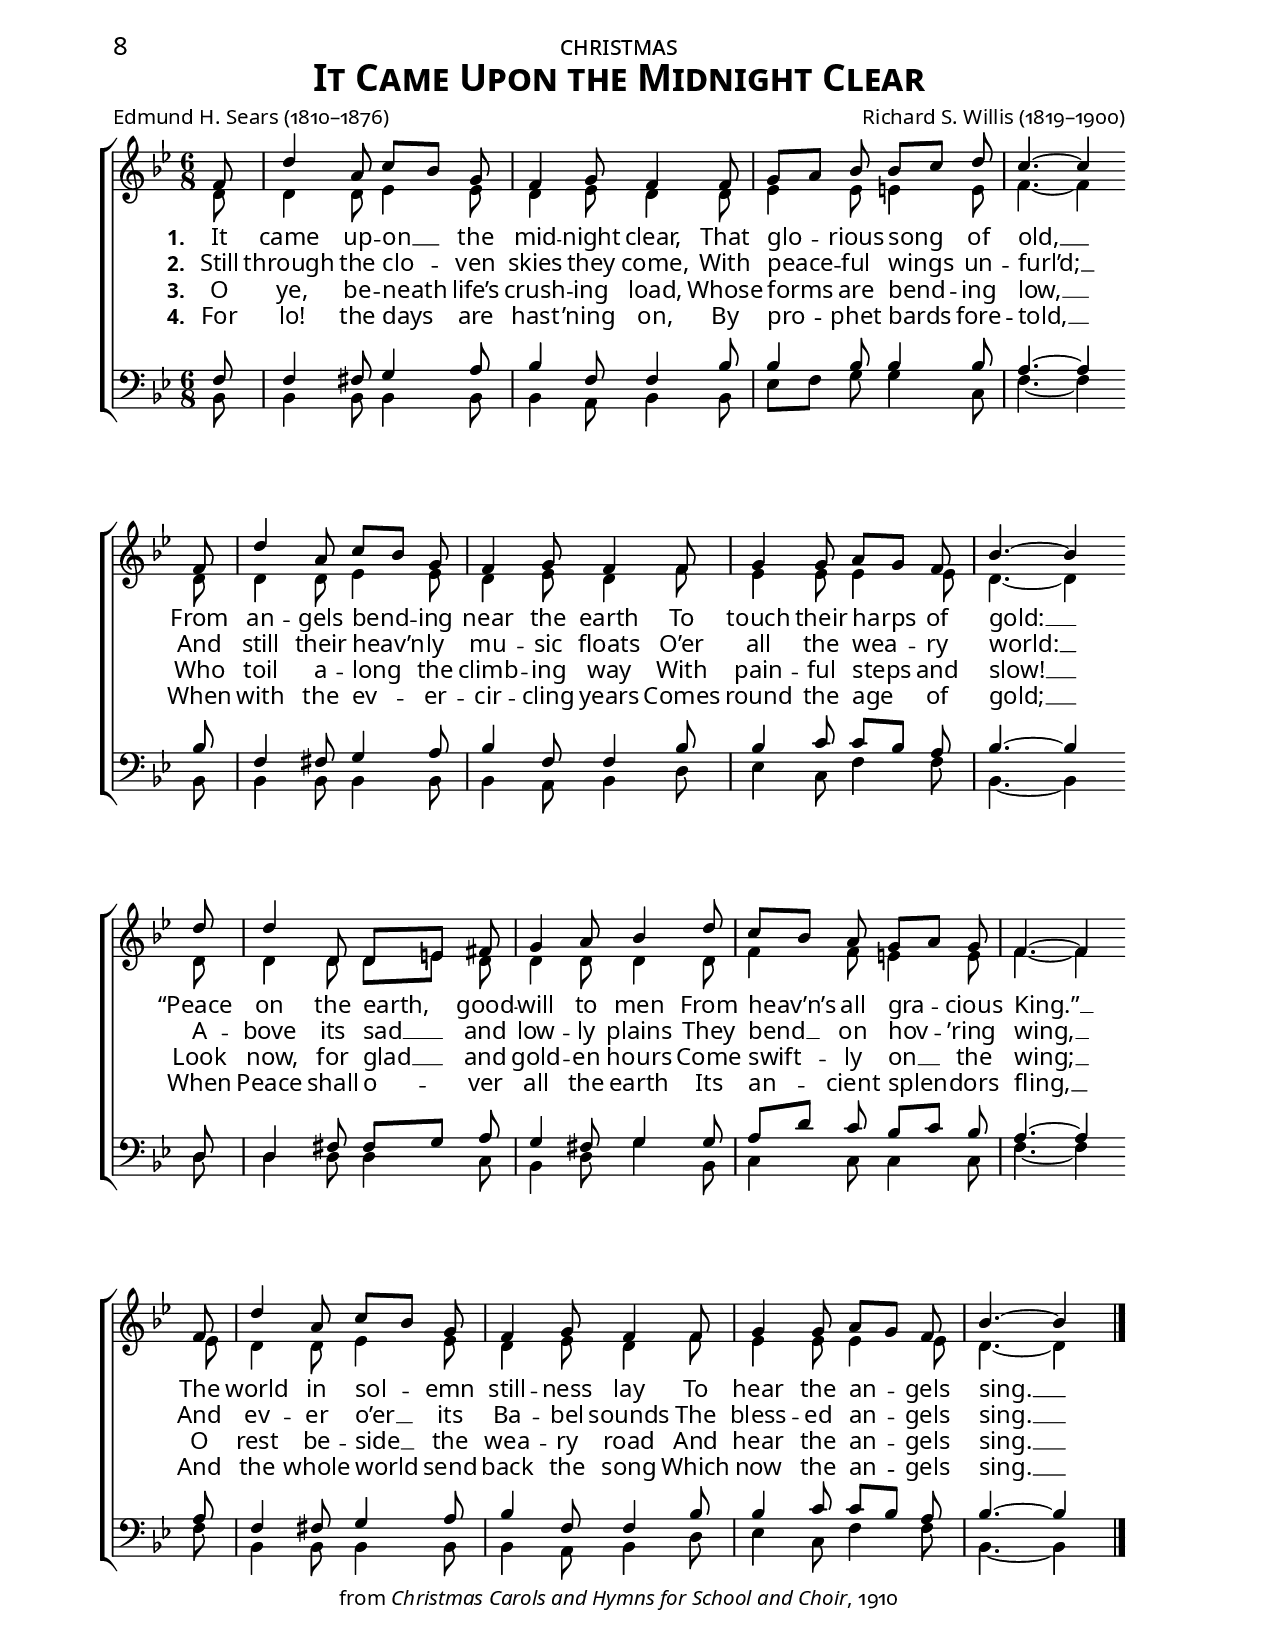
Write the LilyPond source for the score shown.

\version "2.14.2"
\include "util.ly"
\header {
  title = \markup{\override #'(font-name . "Garamond Premier Pro Semibold"){ \abs-fontsize #18 \smallCapsOldStyle"It Came Upon the Midnight Clear"}}
  poet = \markup\oldStyleNum"Edmund H. Sears (1810–1876)"
  composer = \markup\oldStyleNum"Richard S. Willis (1819–1900)"
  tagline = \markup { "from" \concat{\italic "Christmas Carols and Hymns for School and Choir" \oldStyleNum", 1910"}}
}
\paper {
  paper-height = 11\in
  paper-width = 8.5\in
  indent = 0\in
  %system-system-spacing = #'((basic-distance . 10) (padding . 0))
  %system-system-spacing =
  %  #'((basic-distance . 0)
  %     (minimum-distance . 0)
  %     (padding . -0.35)
  %     (stretchability . 100))
  ragged-last-bottom = ##f
  ragged-bottom = ##f
  two-sided = ##t
  inner-margin = 1\in
  outer-margin = 0.75\in
  top-margin = 0.26\in
  bottom-margin = 0.25\in
  first-page-number = #008
  print-first-page-number = ##t
  headerLine = \markup{\override #'(font-name . "Garamond Premier Pro") \smallCapsOldStyle"christmas"}
  oddHeaderMarkup = \markup\fill-line{
     \override #'(font-name . "Garamond Premier Pro")\abs-fontsize #12.5
     \combine 
        \fill-line{"" \on-the-fly #print-page-number-check-first
        \oldStylePageNum""
        }
        \fill-line{\headerLine}
  }
  evenHeaderMarkup = \markup {
     \override #'(font-name . "Garamond Premier Pro")\abs-fontsize #12.5
     \combine
        \on-the-fly #print-page-number-check-first
        \oldStylePageNum""
        \fill-line{\headerLine}
  }
}
#(set-global-staff-size 18) \paper{ #(define fonts (make-pango-font-tree "Garamond Premier Pro" "Garamond Premier Pro" "Garamond Premier Pro" (/ 18 20))) }
global = {
  \key bes \major
  \time 6/8
  \autoBeamOff
  \override DynamicLineSpanner #'staff-padding = #0.0
  \override DynamicLineSpanner #'Y-extent = #'(-1 . 1)
}

sopMusic = \relative c' {
  \partial 8 f8 |
  d'4 a8 c[ bes] g8 |
  f4 g8 f4 f8 |
  g[ a] bes bes[ c] d |
  c4.~ c4 \bar""\break
  
  f,8 |
  d'4 a8 c[ bes] g8 |
  f4 g8 f4 f8 |
  g4 g8 a[ g] f |
  bes4.~bes4 | \bar""\break
  
  d8 |
  d4 d,8 d[ e] fis |
  g4 a8 bes4 d8 |
  c[ bes] a g[ a] g |
  f4.~f4 \bar""\break
  
  f8 |
  d'4 a8 c[ bes] g8 |
  f4 g8 f4 f8 |
  g4 g8 a[ g] f |
  bes4.~bes4 \bar "|."
}
sopWords = \lyricmode {
  
}

altoMusic = \relative c' {
  d8 |
  d4 d8 ees4 ees8 |
  d4 ees8 d4 d8 |
  ees4 ees8 e4 e8 |
  f4.~f4 |
  
  d8 |
  d4 d8 ees4 ees8 |
  d4 ees8 d4 f8 |
  ees4 ees8 ees4 ees8 |
  d4.~ d4 |
  
  d8 |
  d4 d8 d[ e] d |
  d4 d8 d4 d8 |
  f4 f8 e4 e8 |
  f4.~ f4 |
  
  ees8 |
  d4 d8 ees4 ees8 |
  d4 ees8 d4 f8 |
  ees4 ees8 ees4 ees8 |
  d4.~ d4 \bar "|."
}
altoWords = \lyricmode {
  \dropLyricsVI
  \set stanza = #"1. "
  It came up -- on __ the mid -- night clear,
  That glo -- rious song of old, __
  From an -- gels bend -- ing near the earth
  To touch their harps of gold: __
  “Peace on the earth, good -- will to men
  From heav’n’s all gra -- cious King.”
__
  The world in sol -- emn still -- ness lay
  To hear the an -- gels sing. __
}
altoWordsII = \lyricmode {
  \dropLyricsVI
  \set stanza = #"2. "
  Still through the clo -- ven skies they come,
  With peace -- ful wings un -- furl’d;
__
  And still their heav’n -- ly mu -- sic floats
  O’er all the wea -- ry world:
__
  A -- bove its sad __ and low -- ly plains
  They bend __ on hov -- ’ring wing, __
  And ev -- er o’er __ its Ba -- bel sounds
  The bless -- ed an -- gels sing. __
}
altoWordsIII = \lyricmode {
  \dropLyricsVI
  \set stanza = #"3. "
  O ye, be -- neath life’s crush -- ing load,
  Whose forms are bend -- ing low, __
  Who toil a -- long the climb -- ing way
  With pain -- ful steps and slow! __
  Look now, for glad __ and gold -- en hours
  Come swift -- ly on __ the wing; __
  O rest be -- side __ the wea -- ry road
  And hear the an -- gels sing. __
}
altoWordsIV = \lyricmode {
  \dropLyricsVI
  \set stanza = #"4. "
  For lo! the days are hast -- ’ning on,
  By pro -- phet bards fore -- told, __
  When with the ev -- er -- cir -- cling years
  Comes round the age of gold; __
  When Peace shall o -- ver all the earth
  Its an -- cient splen -- dors fling, __
  And the whole world send back the song
  Which now the an -- gels sing. __
}

tenorMusic = \relative c {
  f8 |
  f4 fis8 g4 a8 |
  bes4 f8 f4 bes8 |
  bes4 bes8 bes4 bes8 |
  a4.~ a4 |
  
  bes8 |
  f4 fis8 g4 a8 |
  bes4 f8 f4 bes8 |
  bes4 c8 c[ bes] a |
  bes4.~ bes4 |
  
  d,8 |
  d4 fis8 fis[ g] a |
  g4 fis8 g4 g8 |
  a[ d] c bes[ c] bes |
  a4.~ a4 |
  
  a8 |
  f4 fis8 g4 a8 |
  bes4 f8 f4 bes8 |
  bes4 c8 c[ bes] a |
  bes4.~ bes4 \bar "|."
}
tenorWords = \lyricmode {

}

bassMusic = \relative c {
  bes8 |
  bes4 bes8 bes4 bes8 |
  bes4 a8 bes4 bes8 |
  ees[ f] g g4 c,8 |
  f4.~ f4 |
  
  bes,8 |
  bes4 bes8 bes4 bes8 |
  bes4 a8 bes4 d8 |
  ees4 c8 f4 f8 |
  bes,4.~ bes4 |
  
  d8 |
  d4 d8 d4 c8 |
  bes4 d8 g4 bes,8 |
  c4 c8 c4 c8 |
  f4.~ f4 |
  
  f8 |
  bes,4 bes8 bes4 bes8 |
  bes4 a8 bes4 d8 |
  ees4 c8 f4 f8 |
  bes,4.~ bes4 \bar "|."
}
bassWords = \lyricmode {

}

\score {
  <<
   \new ChoirStaff <<
%    \new Lyrics = sopranos \with { \override VerticalAxisGroup #'nonstaff-relatedstaff-spacing = #'((basic-distance . 1)) }
    \new Staff = women <<
      \new Voice = "sopranos" { \voiceOne << \global \sopMusic >> }
      \new Voice = "altos" { \voiceTwo << \global \altoMusic >> }
    >>
    \new Lyrics \with { alignAboveContext = #"women" \override VerticalAxisGroup #'nonstaff-relatedstaff-spacing = #'((basic-distance . 1))} \lyricsto "sopranos" \sopWords
    \new Lyrics = "altosIV"  \with { alignBelowContext = #"women" \override VerticalAxisGroup #'nonstaff-relatedstaff-spacing = #'((basic-distance . 1))} \lyricsto "sopranos" \altoWordsIV
    \new Lyrics = "altosIII"  \with { alignBelowContext = #"women" \override VerticalAxisGroup #'nonstaff-relatedstaff-spacing = #'((basic-distance . 1))} \lyricsto "sopranos" \altoWordsIII
    \new Lyrics = "altosII"  \with { alignBelowContext = #"women" \override VerticalAxisGroup #'nonstaff-relatedstaff-spacing = #'((basic-distance . 1))} \lyricsto "sopranos" \altoWordsII
    \new Lyrics = "altos"  \with { alignBelowContext = #"women" \override VerticalAxisGroup #'nonstaff-relatedstaff-spacing = #'((basic-distance . 1))} \lyricsto "sopranos" \altoWords
   \new Staff = men <<
      \clef bass
      \new Voice = "tenors" { \voiceOne << \global \tenorMusic >> }
      \new Voice = "basses" { \voiceTwo << \global \bassMusic >> }
    >>
    \new Lyrics \with { alignAboveContext = #"men" \override VerticalAxisGroup #'nonstaff-relatedstaff-spacing = #'((basic-distance . 1)) } \lyricsto "tenors" \tenorWords
    \new Lyrics \with { alignBelowContext = #"men" \override VerticalAxisGroup #'nonstaff-relatedstaff-spacing = #'((basic-distance . 1)) } \lyricsto "basses" \bassWords
  >>
%    \new PianoStaff << \new Staff { \new Voice { \pianoRH } } \new Staff { \clef "bass" \pianoLH } >>
  >>
  \layout {
  \context {
    \Lyrics
    \override LyricText #'font-size = #1.3
  }
    \context {
      \Score
      %\override SpacingSpanner #'base-shortest-duration = #(ly:make-moment 1 8)
      %\override SpacingSpanner #'common-shortest-duration = #(ly:make-moment 1 4)
    }
    \context {
      % Remove all empty staves
      % \Staff \RemoveEmptyStaves \override VerticalAxisGroup #'remove-first = ##t
    }
    \context {
      \Lyrics
      \override LyricText #'X-offset = #center-on-word
    }
  }
}

